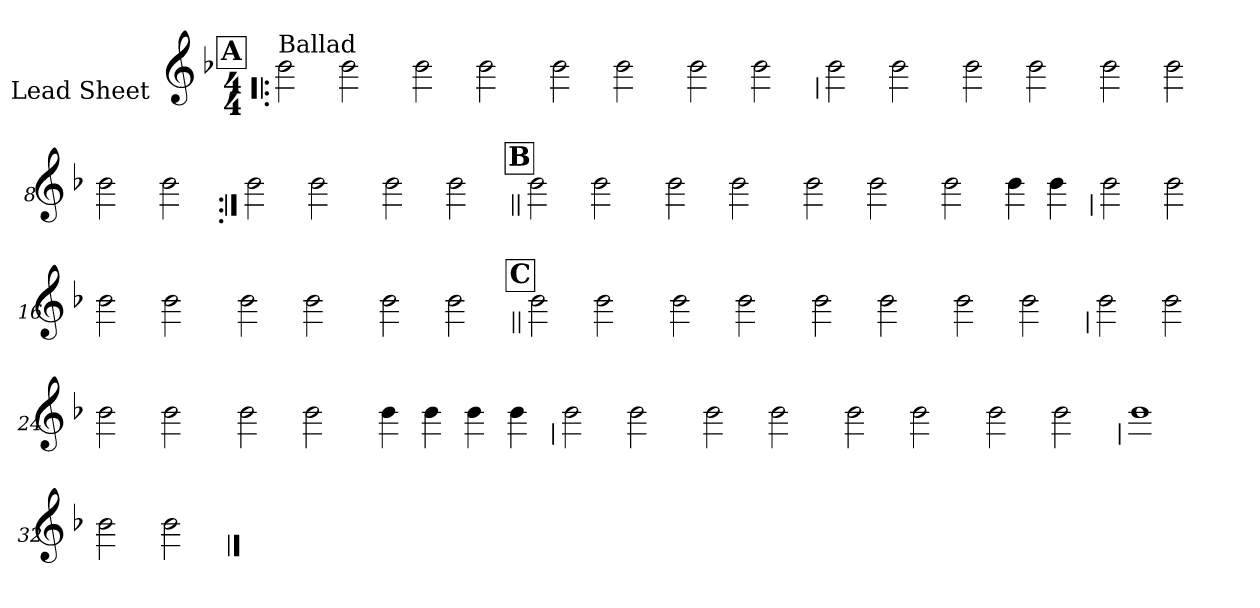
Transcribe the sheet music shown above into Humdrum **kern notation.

**kern
*part1
*staff1
*I"Lead Sheet
*stria0
*clefG2
*k[b-]
*F:
*M4/4
!!LO:REH:place=s1:a:t=A
=1!|:
!LO:TX:a:t=Ballad
2b-
2b-
=2-
2b-
2b-
=3-
2b-
2b-
=4-
2b-
2b-
!!LO:LB:g=z
=5
2b-
2b-
=6-
2b-
2b-
=7-
2b-
2b-
=8-
2b-
2b-
!!LO:LB:g=z
=9:|!
2b-
2b-
=10-
2b-
2b-
!!LO:LB:g=z
!!LO:REH:place=s1:a:t=B
=11||
2b-
2b-
=12-
2b-
2b-
=13-
2b-
2b-
=14-
2b-
4b-
4b-
!!LO:LB:g=z
=15
2b-
2b-
=16-
2b-
2b-
=17-
2b-
2b-
=18-
2b-
2b-
!!LO:LB:g=z
!!LO:REH:place=s1:a:t=C
=19||
2b-
2b-
=20-
2b-
2b-
=21-
2b-
2b-
=22-
2b-
2b-
!!LO:LB:g=z
=23
2b-
2b-
=24-
2b-
2b-
=25-
2b-
2b-
=26-
4b-
4b-
4b-
4b-
!!LO:LB:g=z
=27
2b-
2b-
=28-
2b-
2b-
=29-
2b-
2b-
=30-
2b-
2b-
!!LO:LB:g=z
=31
1b-
=32-
2b-
2b-
==
*-
